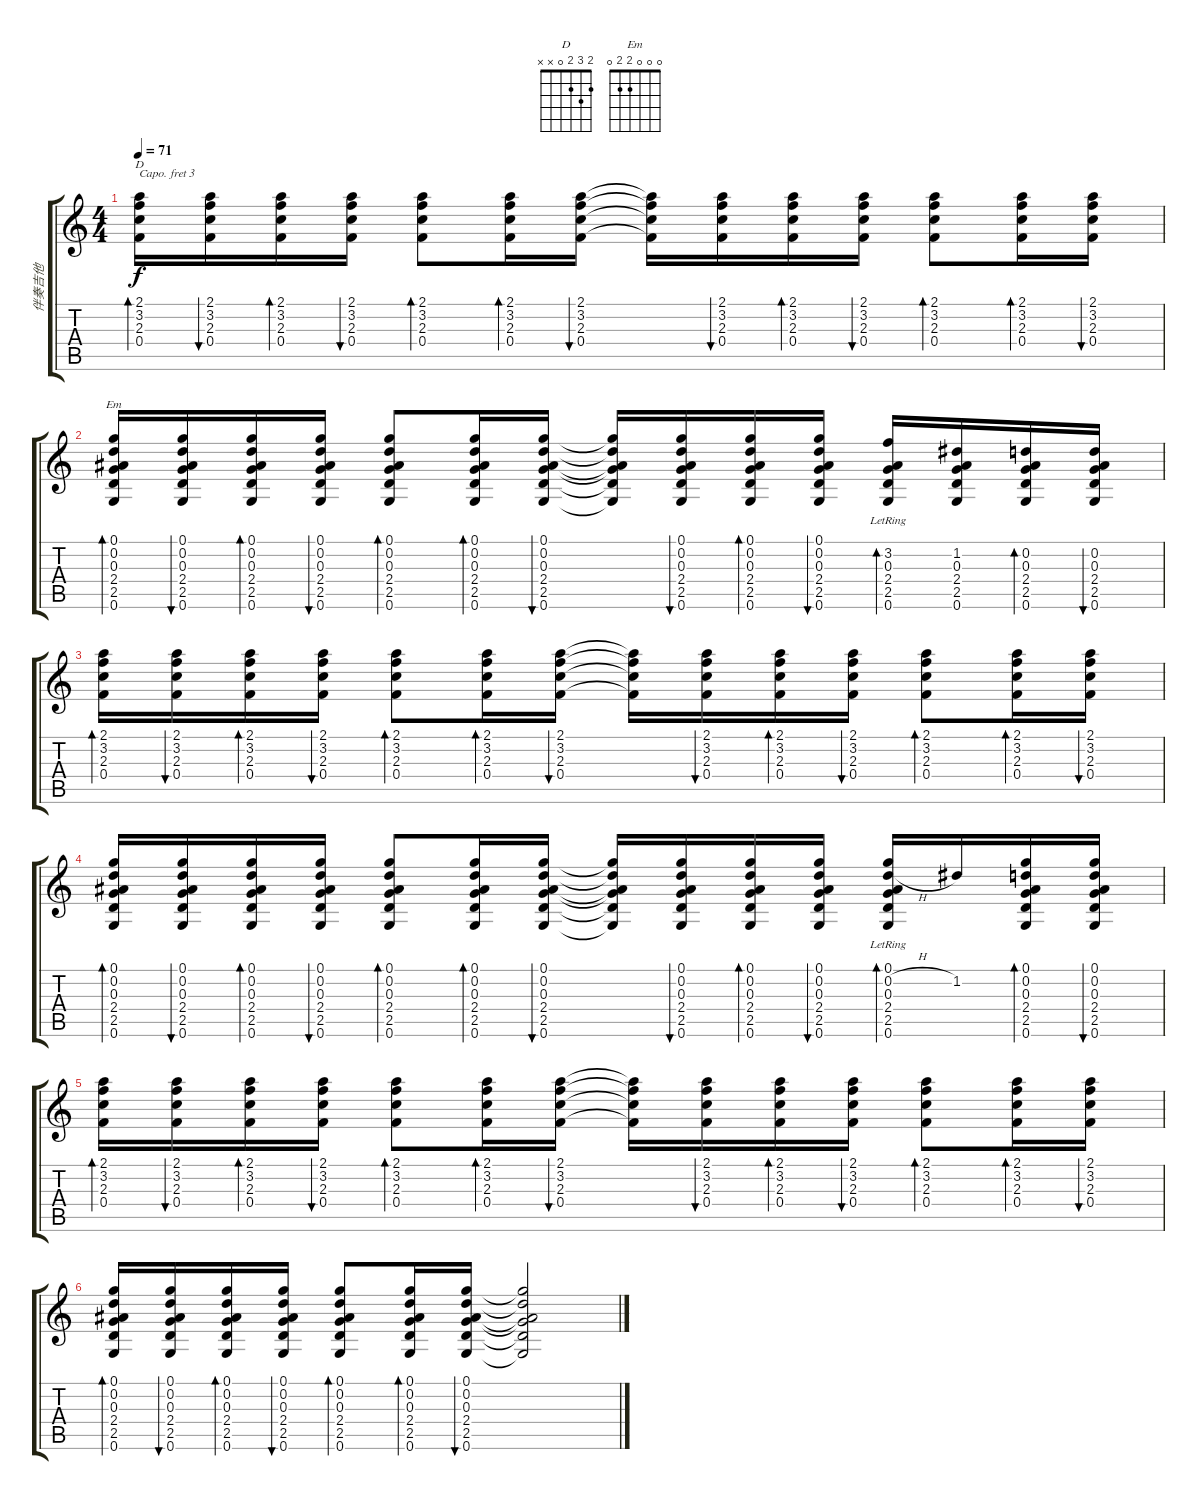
\track ("伴奏吉他" "伴奏吉他") {instrument acousticguitarsteel}
\staff {score tabs}
\capo 3
\tuning (E4 B3 G3 D3 A2 E2) {hide}
\chord ("D" 2 3 2 0 x x)
\chord ("Em" 0 0 0 2 2 0)
\ts (4 4)
\tempo 71
\clef g2
\ks c
(2.1 3.2 2.3 0.4).16{bd 30 ch "D" dy f} (2.1 3.2 2.3 0.4).16{bu 30} (2.1 3.2 2.3 0.4).16{bd 30} (2.1 3.2 2.3 0.4).16{bu 30} (2.1 3.2 2.3 0.4).8{bd 30} (2.1 3.2 2.3 0.4).16{bd 30} (2.1 3.2 2.3 0.4).16{bu 30} (2.1{t} 3.2{t} 2.3{t} 0.4{t}).16 (2.1 3.2 2.3 0.4).16{bu 30} (2.1 3.2 2.3 0.4).16{bd 30} (2.1 3.2 2.3 0.4).16{bu 30} (2.1 3.2 2.3 0.4).8{bd 30} (2.1 3.2 2.3 0.4).16{bd 30} (2.1 3.2 2.3 0.4).16{bu 30} |
(0.1 0.2 0.3 2.4 2.5 0.6).16{bd 30 ch "Em"} (0.1 0.2 0.3 2.4 2.5 0.6).16{bu 30} (0.1 0.2 0.3 2.4 2.5 0.6).16{bd 30} (0.1 0.2 0.3 2.4 2.5 0.6).16{bu 30} (0.1 0.2 0.3 2.4 2.5 0.6).8{bd 30} (0.1 0.2 0.3 2.4 2.5 0.6).16{bd 30} (0.1 0.2 0.3 2.4 2.5 0.6).16{bu 30} (0.1{t} 0.2{t} 0.3{t} 2.4{t} 2.5{t} 0.6{t}).16 (0.1 0.2 0.3 2.4 2.5 0.6).16{bu 30} (0.1 0.2 0.3 2.4 2.5 0.6).16{bd 30} (0.1 0.2 0.3 2.4 2.5 0.6).16{bu 30} (3.2 0.3{lr} 2.4{lr} 2.5{lr} 0.6{lr}).16{bd 30} (1.2 0.3 2.4 2.5 0.6).16 (0.2 0.3 2.4 2.5 0.6).16{bd 30} (0.2 0.3 2.4 2.5 0.6).16{bu 30} |
(2.1 3.2 2.3 0.4).16{bd 30} (2.1 3.2 2.3 0.4).16{bu 30} (2.1 3.2 2.3 0.4).16{bd 30} (2.1 3.2 2.3 0.4).16{bu 30} (2.1 3.2 2.3 0.4).8{bd 30} (2.1 3.2 2.3 0.4).16{bd 30} (2.1 3.2 2.3 0.4).16{bu 30} (2.1{t} 3.2{t} 2.3{t} 0.4{t}).16 (2.1 3.2 2.3 0.4).16{bu 30} (2.1 3.2 2.3 0.4).16{bd 30} (2.1 3.2 2.3 0.4).16{bu 30} (2.1 3.2 2.3 0.4).8{bd 30} (2.1 3.2 2.3 0.4).16{bd 30} (2.1 3.2 2.3 0.4).16{bu 30} |
(0.1 0.2 0.3 2.4 2.5 0.6).16{bd 30} (0.1 0.2 0.3 2.4 2.5 0.6).16{bu 30} (0.1 0.2 0.3 2.4 2.5 0.6).16{bd 30} (0.1 0.2 0.3 2.4 2.5 0.6).16{bu 30} (0.1 0.2 0.3 2.4 2.5 0.6).8{bd 30} (0.1 0.2 0.3 2.4 2.5 0.6).16{bd 30} (0.1 0.2 0.3 2.4 2.5 0.6).16{bu 30} (0.1{t} 0.2{t} 0.3{t} 2.4{t} 2.5{t} 0.6{t}).16 (0.1 0.2 0.3 2.4 2.5 0.6).16{bu 30} (0.1 0.2 0.3 2.4 2.5 0.6).16{bd 30} (0.1 0.2 0.3 2.4 2.5 0.6).16{bu 30} (0.1{lr} 0.2{h} 0.3{lr} 2.4{lr} 2.5{lr} 0.6{lr}).16{bd 30} 1.2.16 (0.1 0.2 0.3 2.4 2.5 0.6).16{bd 30} (0.1 0.2 0.3 2.4 2.5 0.6).16{bu 30} |
(2.1 3.2 2.3 0.4).16{bd 30} (2.1 3.2 2.3 0.4).16{bu 30} (2.1 3.2 2.3 0.4).16{bd 30} (2.1 3.2 2.3 0.4).16{bu 30} (2.1 3.2 2.3 0.4).8{bd 30} (2.1 3.2 2.3 0.4).16{bd 30} (2.1 3.2 2.3 0.4).16{bu 30} (2.1{t} 3.2{t} 2.3{t} 0.4{t}).16 (2.1 3.2 2.3 0.4).16{bu 30} (2.1 3.2 2.3 0.4).16{bd 30} (2.1 3.2 2.3 0.4).16{bu 30} (2.1 3.2 2.3 0.4).8{bd 30} (2.1 3.2 2.3 0.4).16{bd 30} (2.1 3.2 2.3 0.4).16{bu 30} |
(0.1 0.2 0.3 2.4 2.5 0.6).16{bd 30} (0.1 0.2 0.3 2.4 2.5 0.6).16{bu 30} (0.1 0.2 0.3 2.4 2.5 0.6).16{bd 30} (0.1 0.2 0.3 2.4 2.5 0.6).16{bu 30} (0.1 0.2 0.3 2.4 2.5 0.6).8{bd 30} (0.1 0.2 0.3 2.4 2.5 0.6).16{bd 30} (0.1 0.2 0.3 2.4 2.5 0.6).16{bu 30} (0.1{t} 0.2{t} 0.3{t} 2.4{t} 2.5{t} 0.6{t}).2
